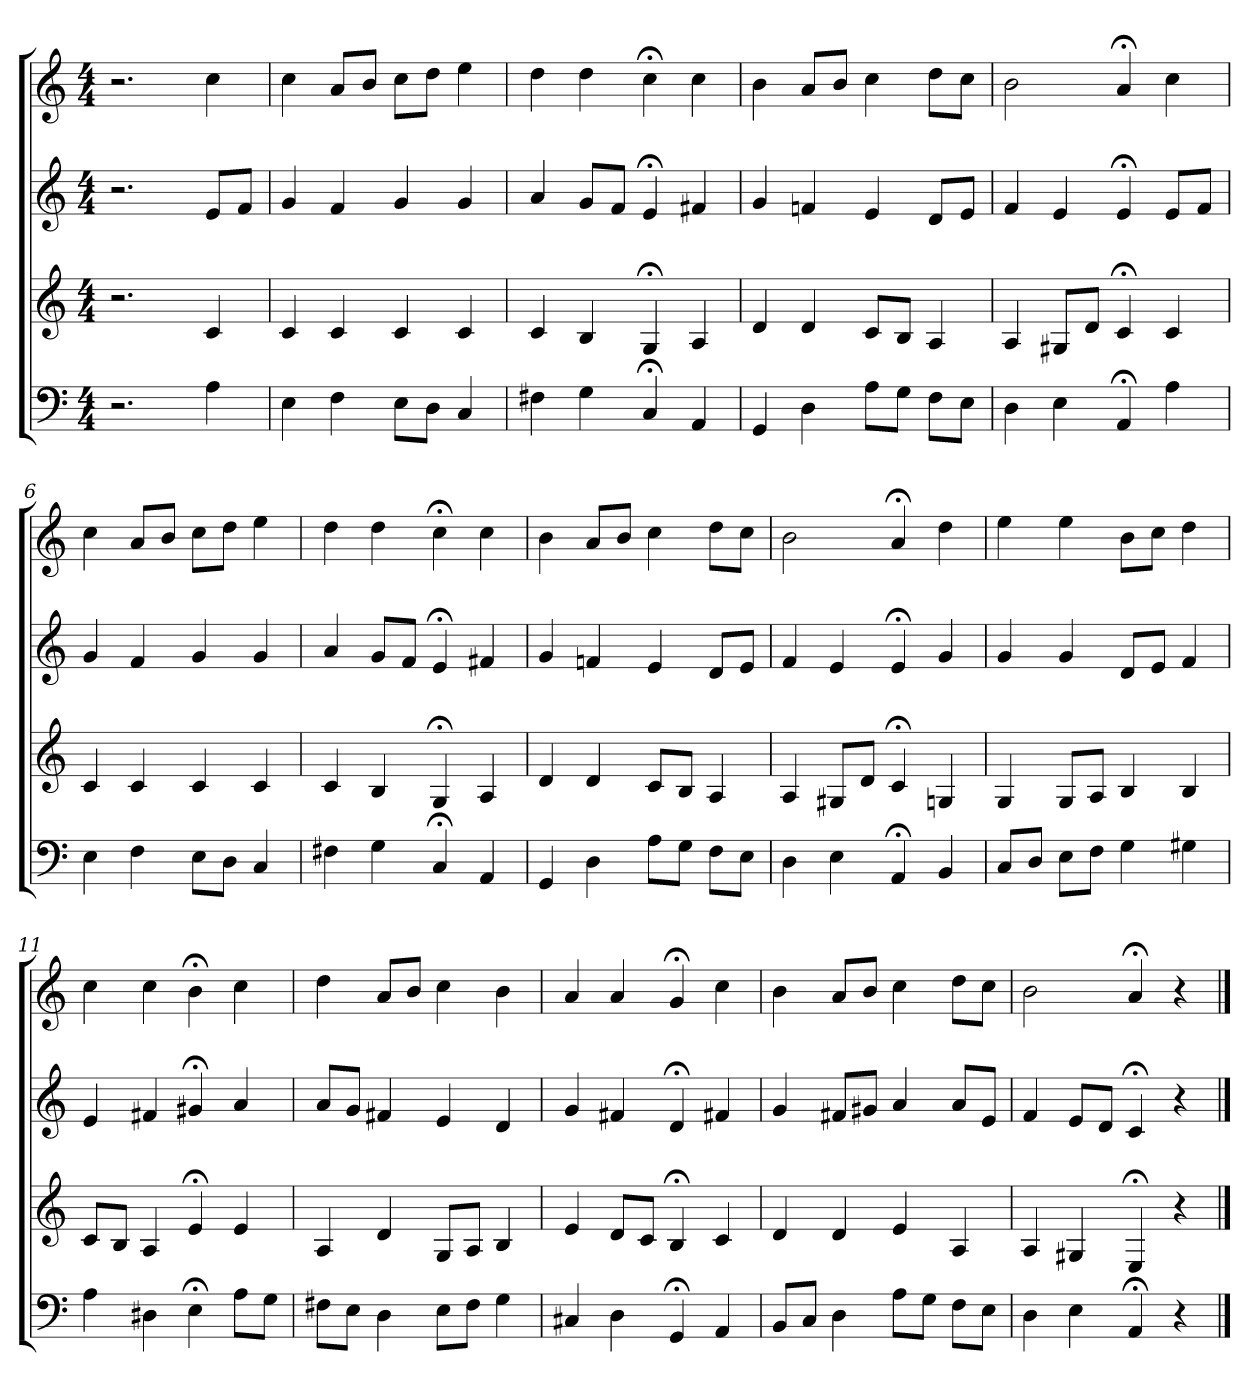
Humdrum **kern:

**kern	**kern	**kern	**kern
*part4	*part3	*part2	*part1
*staff4	*staff3	*staff2	*staff1
*clefF4	*clefG2	*clefG2	*clefG2
*k[]	*k[]	*k[]	*k[]
*C:	*C:	*C:	*a:
*M4/4	*M4/4	*M4/4	*M4/4
=1	=1	=1	=1
2.r	2.r	2.r	2.r
4A	4c	8e/L	4cc
.	.	8f/J	.
=2	=2	=2	=2
4E	4c	4g	4cc
4F	4c	4f	8a/L
.	.	.	8b/J
8E\L	4c	4g	8cc\L
8D\J	.	.	8dd\J
4C	4c	4g	4ee
=3	=3	=3	=3
4F#X	4c	4a	4dd
4G	4B	8g/L	4dd
.	.	8f/J	.
4C;<	4G;<	4e;<	4cc;<
4AA	4A	4f#X	4cc
=4	=4	=4	=4
4GG	4d	4g	4b
4D	4d	4fn	8a/L
.	.	.	8b/J
8A\L	8c/L	4e	4cc
8G\J	8B/J	.	.
8F\L	4A	8d/L	8dd\L
8E\J	.	8e/J	8cc\J
=5	=5	=5	=5
4D	4A	4f	2b
4E	8G#X/L	4e	.
.	8d/J	.	.
4AA;<	4c;<	4e;<	4a;<
4A	4c	8e/L	4cc
.	.	8f/J	.
=6	=6	=6	=6
4E	4c	4g	4cc
4F	4c	4f	8a/L
.	.	.	8b/J
8E\L	4c	4g	8cc\L
8D\J	.	.	8dd\J
4C	4c	4g	4ee
=7	=7	=7	=7
4F#X	4c	4a	4dd
4G	4B	8g/L	4dd
.	.	8f/J	.
4C;<	4G;<	4e;<	4cc;<
4AA	4A	4f#X	4cc
=8	=8	=8	=8
4GG	4d	4g	4b
4D	4d	4fn	8a/L
.	.	.	8b/J
8A\L	8c/L	4e	4cc
8G\J	8B/J	.	.
8F\L	4A	8d/L	8dd\L
8E\J	.	8e/J	8cc\J
=9	=9	=9	=9
4D	4A	4f	2b
4E	8G#X/L	4e	.
.	8d/J	.	.
4AA;<	4c;<	4e;<	4a;<
4BB	4G	4g	4dd
=10	=10	=10	=10
8C/L	4G	4g	4ee
8D/J	.	.	.
8E\L	8G/L	4g	4ee
8F\J	8A/J	.	.
4G	4B	8d/L	8b\L
.	.	8e/J	8cc\J
4G#X	4B	4f	4dd
=11	=11	=11	=11
4A	8c/L	4e	4cc
.	8B/J	.	.
4D#X	4A	4f#X	4cc
4E;<	4e;<	4g#X;<	4b;<
8A\L	4e	4a	4cc
8G\J	.	.	.
=12	=12	=12	=12
8F#X\L	4A	8a/L	4dd
8E\J	.	8g/J	.
4D	4d	4f#X	8a/L
.	.	.	8b/J
8E\L	8G/L	4e	4cc
8F#\J	8A/J	.	.
4G	4B	4d	4b
=13	=13	=13	=13
4C#X	4e	4g	4a
4D	8d/L	4f#X	4a
.	8c/J	.	.
4GG;<	4B;<	4d;<	4g;<
4AA	4c	4f#X	4cc
=14	=14	=14	=14
8BB/L	4d	4g	4b
8C/J	.	.	.
4D	4d	8f#X/L	8a/L
.	.	8g#X/J	8b/J
8A\L	4e	4a	4cc
8G\J	.	.	.
8F\L	4A	8a/L	8dd\L
8E\J	.	8e/J	8cc\J
=15	=15	=15	=15
4D	4A	4f	2b
4E	4G#X	8e/L	.
.	.	8d/J	.
4AA;<	4E;<	4c;<	4a;<
4r	4r	4r	4r
==	==	==	==
*-	*-	*-	*-
